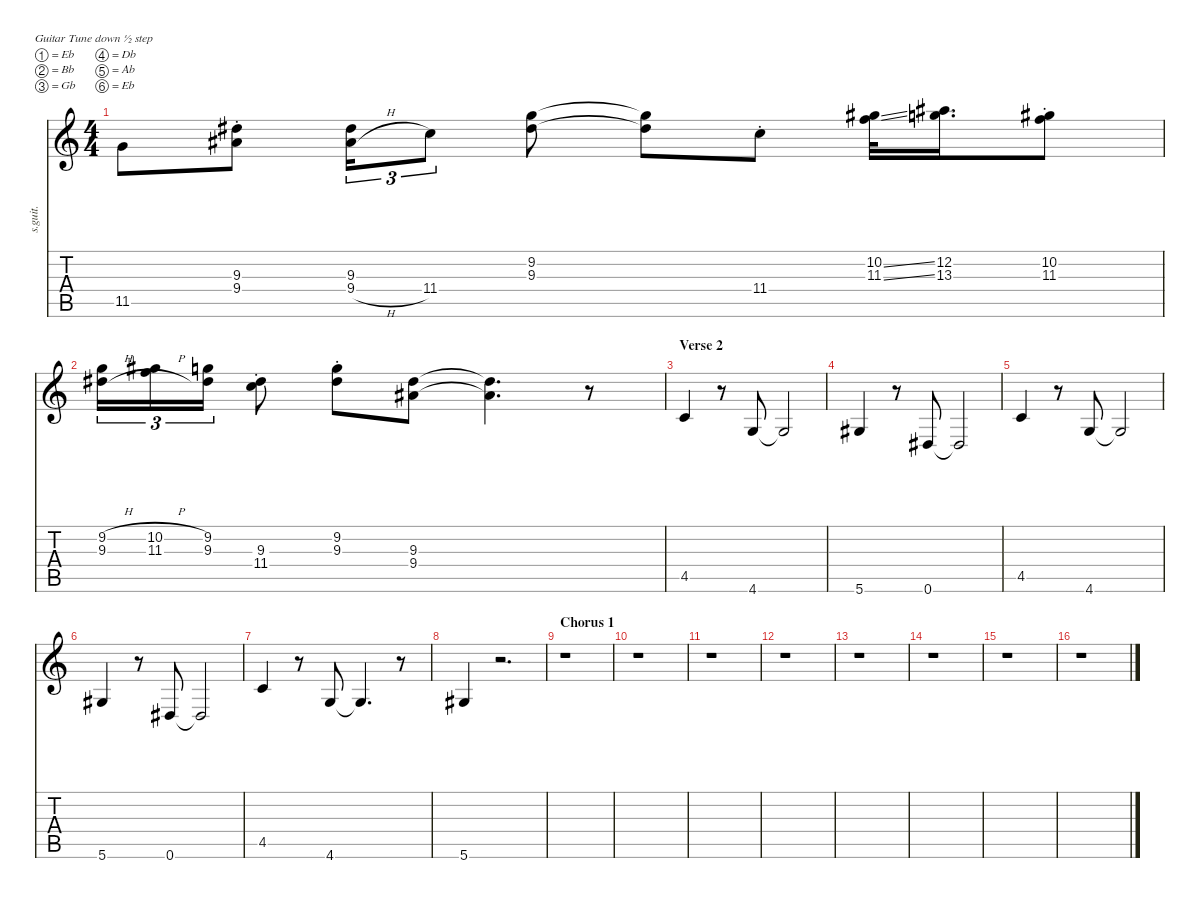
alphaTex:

\defaultSystemsLayout 4
\hideDynamics
\bracketExtendMode nobrackets
\track ("Lead Guitar (Rivers Cuomo)" "s.guit.") {instrument electricguitarclean}
\staff {score tabs}
\tuning (Eb4 Bb3 Gb3 Db3 Ab2 Eb2)
\ts (4 4)
\tempo (76 hide)
\clef g2
\ks c
11.5.8{lyrics (0 "") lyrics (1 "") lyrics (2 "") lyrics (3 "") lyrics (4 "") lyrics (5 "") lyrics (6 "") lyrics (7 "") lyrics (8 "") lyrics (9 "") dy f} (9.3{st acc #} 9.4{st acc #}).8{lyrics (0 "") lyrics (1 "") lyrics (2 "") lyrics (3 "") lyrics (4 "") lyrics (5 "") lyrics (6 "") lyrics (7 "") lyrics (8 "") lyrics (9 "")} (9.3{acc #} 9.4{h acc #}).16{tu (3 2) lyrics (0 "") lyrics (1 "") lyrics (2 "") lyrics (3 "") lyrics (4 "") lyrics (5 "") lyrics (6 "") lyrics (7 "") lyrics (8 "") lyrics (9 "")} 11.4.8{tu (3 2) lyrics (0 "") lyrics (1 "") lyrics (2 "") lyrics (3 "") lyrics (4 "") lyrics (5 "") lyrics (6 "") lyrics (7 "") lyrics (8 "") lyrics (9 "")} (9.2 9.3{acc #}).8{lyrics (0 "") lyrics (1 "") lyrics (2 "") lyrics (3 "") lyrics (4 "") lyrics (5 "") lyrics (6 "") lyrics (7 "") lyrics (8 "") lyrics (9 "")} (9.2{t} 9.3{t acc #}).8{lyrics (0 "") lyrics (1 "") lyrics (2 "") lyrics (3 "") lyrics (4 "") lyrics (5 "") lyrics (6 "") lyrics (7 "") lyrics (8 "") lyrics (9 "")} 11.4{st}.8{lyrics (0 "") lyrics (1 "") lyrics (2 "") lyrics (3 "") lyrics (4 "") lyrics (5 "") lyrics (6 "") lyrics (7 "") lyrics (8 "") lyrics (9 "")} (10.2{ss acc #} 11.3{ss}).32{lyrics (0 "") lyrics (1 "") lyrics (2 "") lyrics (3 "") lyrics (4 "") lyrics (5 "") lyrics (6 "") lyrics (7 "") lyrics (8 "") lyrics (9 "")} (12.2{acc #} 13.3).16{d lyrics (0 "") lyrics (1 "") lyrics (2 "") lyrics (3 "") lyrics (4 "") lyrics (5 "") lyrics (6 "") lyrics (7 "") lyrics (8 "") lyrics (9 "")} (10.2{st acc #} 11.3{st}).8{lyrics (0 "") lyrics (1 "") lyrics (2 "") lyrics (3 "") lyrics (4 "") lyrics (5 "") lyrics (6 "") lyrics (7 "") lyrics (8 "") lyrics (9 "")} |
(9.2{h} 9.3{h acc #}).16{tu (3 2) lyrics (0 "") lyrics (1 "") lyrics (2 "") lyrics (3 "") lyrics (4 "") lyrics (5 "") lyrics (6 "") lyrics (7 "") lyrics (8 "") lyrics (9 "")} (10.2{h acc #} 11.3{h}).16{tu (3 2) lyrics (0 "") lyrics (1 "") lyrics (2 "") lyrics (3 "") lyrics (4 "") lyrics (5 "") lyrics (6 "") lyrics (7 "") lyrics (8 "") lyrics (9 "")} (9.2 9.3{acc #}).16{tu (3 2) lyrics (0 "") lyrics (1 "") lyrics (2 "") lyrics (3 "") lyrics (4 "") lyrics (5 "") lyrics (6 "") lyrics (7 "") lyrics (8 "") lyrics (9 "")} (9.3{st acc #} 11.4{st}).8{lyrics (0 "") lyrics (1 "") lyrics (2 "") lyrics (3 "") lyrics (4 "") lyrics (5 "") lyrics (6 "") lyrics (7 "") lyrics (8 "") lyrics (9 "")} (9.2{st} 9.3{st acc #}).8{lyrics (0 "") lyrics (1 "") lyrics (2 "") lyrics (3 "") lyrics (4 "") lyrics (5 "") lyrics (6 "") lyrics (7 "") lyrics (8 "") lyrics (9 "")} (9.3{acc #} 9.4{acc #}).8{lyrics (0 "") lyrics (1 "") lyrics (2 "") lyrics (3 "") lyrics (4 "") lyrics (5 "") lyrics (6 "") lyrics (7 "") lyrics (8 "") lyrics (9 "")} (9.3{t acc #} 9.4{t acc #}).4{d lyrics (0 "") lyrics (1 "") lyrics (2 "") lyrics (3 "") lyrics (4 "") lyrics (5 "") lyrics (6 "") lyrics (7 "") lyrics (8 "") lyrics (9 "")} r.8 |
\section ("" "Verse 2")
4.5.4{lyrics (0 "") lyrics (1 "") lyrics (2 "") lyrics (3 "") lyrics (4 "") lyrics (5 "") lyrics (6 "") lyrics (7 "") lyrics (8 "") lyrics (9 "")} r.8 4.6.8{lyrics (0 "") lyrics (1 "") lyrics (2 "") lyrics (3 "") lyrics (4 "") lyrics (5 "") lyrics (6 "") lyrics (7 "") lyrics (8 "") lyrics (9 "")} 4.6{t}.2{lyrics (0 "") lyrics (1 "") lyrics (2 "") lyrics (3 "") lyrics (4 "") lyrics (5 "") lyrics (6 "") lyrics (7 "") lyrics (8 "") lyrics (9 "")} |
5.6{acc #}.4{lyrics (0 "") lyrics (1 "") lyrics (2 "") lyrics (3 "") lyrics (4 "") lyrics (5 "") lyrics (6 "") lyrics (7 "") lyrics (8 "") lyrics (9 "")} r.8 0.6{acc #}.8{lyrics (0 "") lyrics (1 "") lyrics (2 "") lyrics (3 "") lyrics (4 "") lyrics (5 "") lyrics (6 "") lyrics (7 "") lyrics (8 "") lyrics (9 "")} 0.6{t acc #}.2{lyrics (0 "") lyrics (1 "") lyrics (2 "") lyrics (3 "") lyrics (4 "") lyrics (5 "") lyrics (6 "") lyrics (7 "") lyrics (8 "") lyrics (9 "")} |
4.5.4{lyrics (0 "") lyrics (1 "") lyrics (2 "") lyrics (3 "") lyrics (4 "") lyrics (5 "") lyrics (6 "") lyrics (7 "") lyrics (8 "") lyrics (9 "")} r.8 4.6.8{lyrics (0 "") lyrics (1 "") lyrics (2 "") lyrics (3 "") lyrics (4 "") lyrics (5 "") lyrics (6 "") lyrics (7 "") lyrics (8 "") lyrics (9 "")} 4.6{t}.2{lyrics (0 "") lyrics (1 "") lyrics (2 "") lyrics (3 "") lyrics (4 "") lyrics (5 "") lyrics (6 "") lyrics (7 "") lyrics (8 "") lyrics (9 "")} |
5.6{acc #}.4{lyrics (0 "") lyrics (1 "") lyrics (2 "") lyrics (3 "") lyrics (4 "") lyrics (5 "") lyrics (6 "") lyrics (7 "") lyrics (8 "") lyrics (9 "")} r.8 0.6{acc #}.8{lyrics (0 "") lyrics (1 "") lyrics (2 "") lyrics (3 "") lyrics (4 "") lyrics (5 "") lyrics (6 "") lyrics (7 "") lyrics (8 "") lyrics (9 "")} 0.6{t acc #}.2{lyrics (0 "") lyrics (1 "") lyrics (2 "") lyrics (3 "") lyrics (4 "") lyrics (5 "") lyrics (6 "") lyrics (7 "") lyrics (8 "") lyrics (9 "")} |
4.5.4{lyrics (0 "") lyrics (1 "") lyrics (2 "") lyrics (3 "") lyrics (4 "") lyrics (5 "") lyrics (6 "") lyrics (7 "") lyrics (8 "") lyrics (9 "")} r.8 4.6.8{lyrics (0 "") lyrics (1 "") lyrics (2 "") lyrics (3 "") lyrics (4 "") lyrics (5 "") lyrics (6 "") lyrics (7 "") lyrics (8 "") lyrics (9 "")} 4.6{t}.4{d lyrics (0 "") lyrics (1 "") lyrics (2 "") lyrics (3 "") lyrics (4 "") lyrics (5 "") lyrics (6 "") lyrics (7 "") lyrics (8 "") lyrics (9 "")} r.8 |
5.6{acc #}.4{lyrics (0 "") lyrics (1 "") lyrics (2 "") lyrics (3 "") lyrics (4 "") lyrics (5 "") lyrics (6 "") lyrics (7 "") lyrics (8 "") lyrics (9 "")} r.2{d} |
\section ("" "Chorus 1")
r.1 |
r.1 |
r.1 |
r.1 |
r.1 |
r.1 |
r.1 |
r.1
